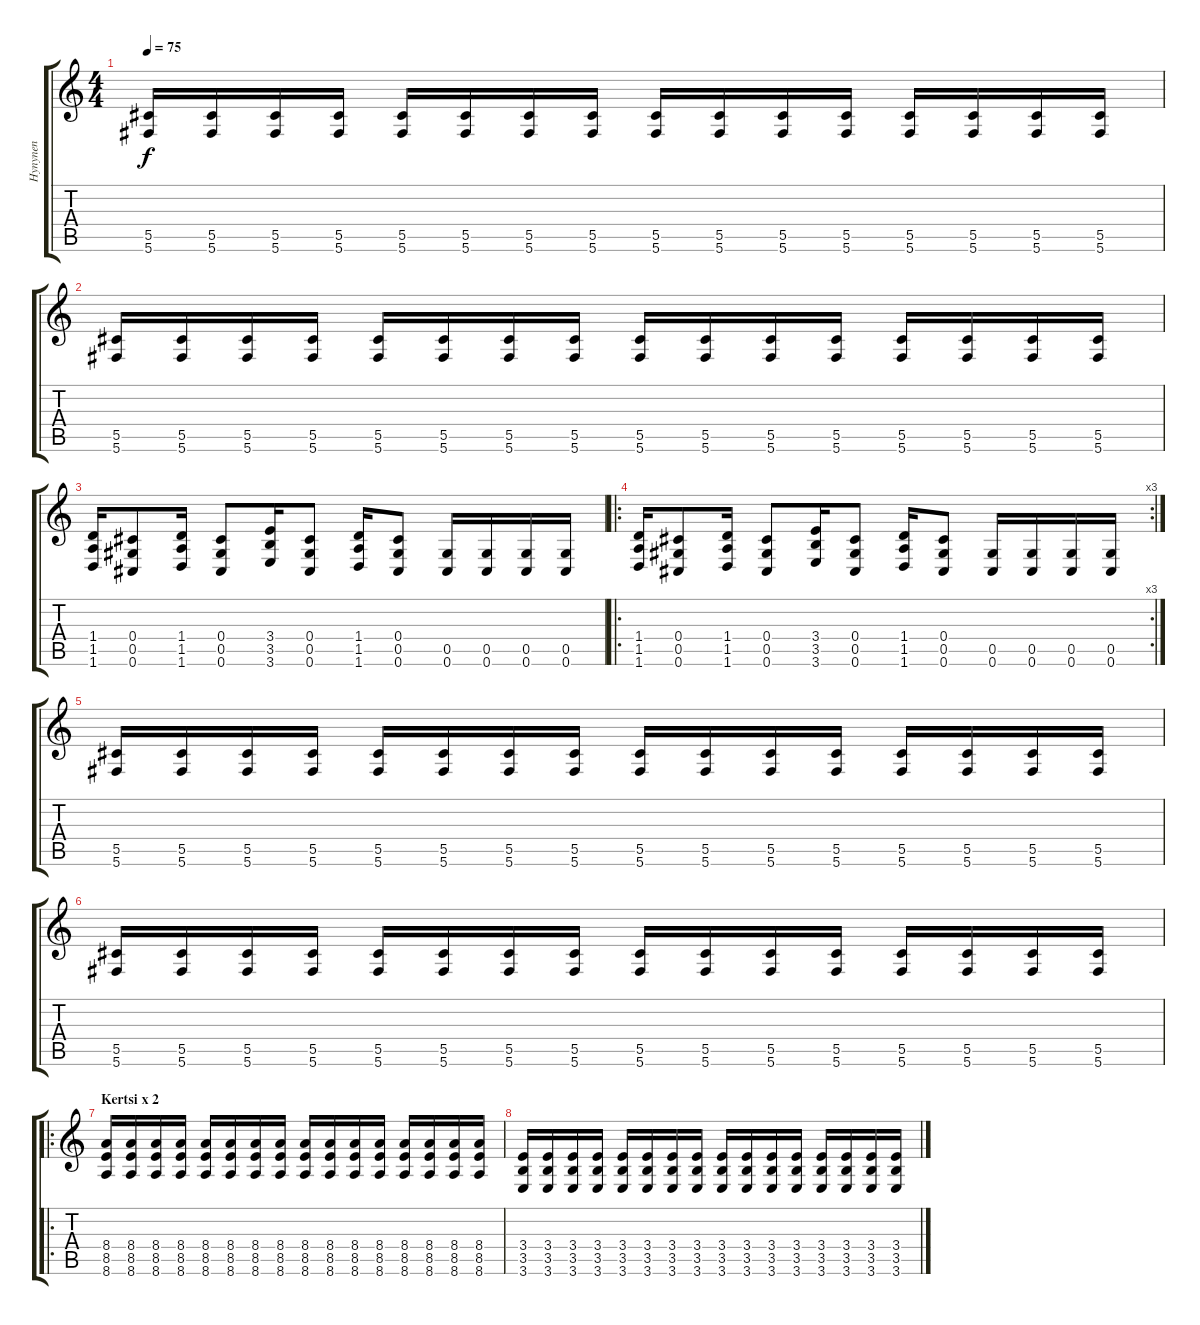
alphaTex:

\track ("Hynynen" "Hynynen") {instrument distortionguitar}
\staff {score tabs}
\tuning (Eb4 Bb3 Gb3 Db3 Ab2 Db2) {hide}
\ts (4 4)
\tempo 75
\clef g2
\ks c
(5.5 5.6).16{dy f} (5.5 5.6).16 (5.5 5.6).16 (5.5 5.6).16 (5.5 5.6).16 (5.5 5.6).16 (5.5 5.6).16 (5.5 5.6).16 (5.5 5.6).16 (5.5 5.6).16 (5.5 5.6).16 (5.5 5.6).16 (5.5 5.6).16 (5.5 5.6).16 (5.5 5.6).16 (5.5 5.6).16 |
(5.5 5.6).16 (5.5 5.6).16 (5.5 5.6).16 (5.5 5.6).16 (5.5 5.6).16 (5.5 5.6).16 (5.5 5.6).16 (5.5 5.6).16 (5.5 5.6).16 (5.5 5.6).16 (5.5 5.6).16 (5.5 5.6).16 (5.5 5.6).16 (5.5 5.6).16 (5.5 5.6).16 (5.5 5.6).16 |
(1.4 1.5 1.6).16 (0.4 0.5 0.6).8 (1.4 1.5 1.6).16 (0.4 0.5 0.6).8 (3.4 3.5 3.6).16 (0.4 0.5 0.6).8 (1.4 1.5 1.6).16 (0.4 0.5 0.6).8 (0.5 0.6).16 (0.5 0.6).16 (0.5 0.6).16 (0.5 0.6).16 |
\ro
\rc 3
(1.4 1.5 1.6).16 (0.4 0.5 0.6).8 (1.4 1.5 1.6).16 (0.4 0.5 0.6).8 (3.4 3.5 3.6).16 (0.4 0.5 0.6).8 (1.4 1.5 1.6).16 (0.4 0.5 0.6).8 (0.5 0.6).16 (0.5 0.6).16 (0.5 0.6).16 (0.5 0.6).16 |
(5.5 5.6).16 (5.5 5.6).16 (5.5 5.6).16 (5.5 5.6).16 (5.5 5.6).16 (5.5 5.6).16 (5.5 5.6).16 (5.5 5.6).16 (5.5 5.6).16 (5.5 5.6).16 (5.5 5.6).16 (5.5 5.6).16 (5.5 5.6).16 (5.5 5.6).16 (5.5 5.6).16 (5.5 5.6).16 |
(5.5 5.6).16 (5.5 5.6).16 (5.5 5.6).16 (5.5 5.6).16 (5.5 5.6).16 (5.5 5.6).16 (5.5 5.6).16 (5.5 5.6).16 (5.5 5.6).16 (5.5 5.6).16 (5.5 5.6).16 (5.5 5.6).16 (5.5 5.6).16 (5.5 5.6).16 (5.5 5.6).16 (5.5 5.6).16 |
\ro
\section ("" "Kertsi x 2")
(8.4 8.5 8.6).16 (8.4 8.5 8.6).16 (8.4 8.5 8.6).16 (8.4 8.5 8.6).16 (8.4 8.5 8.6).16 (8.4 8.5 8.6).16 (8.4 8.5 8.6).16 (8.4 8.5 8.6).16 (8.4 8.5 8.6).16 (8.4 8.5 8.6).16 (8.4 8.5 8.6).16 (8.4 8.5 8.6).16 (8.4 8.5 8.6).16 (8.4 8.5 8.6).16 (8.4 8.5 8.6).16 (8.4 8.5 8.6).16 |
(3.4 3.5 3.6).16 (3.4 3.5 3.6).16 (3.4 3.5 3.6).16 (3.4 3.5 3.6).16 (3.4 3.5 3.6).16 (3.4 3.5 3.6).16 (3.4 3.5 3.6).16 (3.4 3.5 3.6).16 (3.4 3.5 3.6).16 (3.4 3.5 3.6).16 (3.4 3.5 3.6).16 (3.4 3.5 3.6).16 (3.4 3.5 3.6).16 (3.4 3.5 3.6).16 (3.4 3.5 3.6).16 (3.4 3.5 3.6).16
